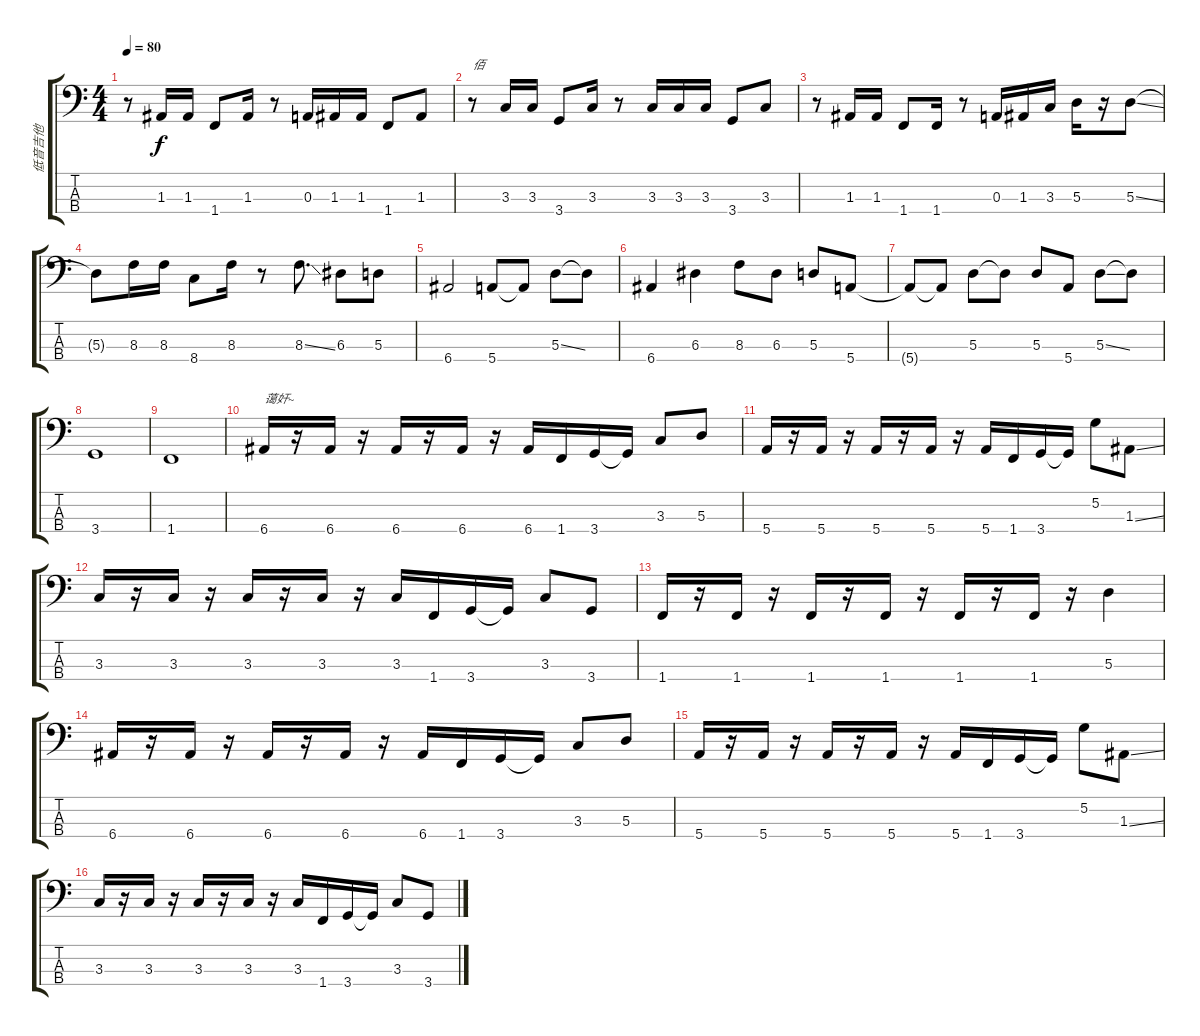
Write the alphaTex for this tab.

\track ("低音吉他 " "低音吉他 ") {instrument electricbassfinger}
\staff {score tabs}
\tuning (G2 D2 A1 E1) {hide}
\ts (4 4)
\tempo 80
\clef f4
\ks c
r.8{dy f} 1.3.16 1.3.16 1.4.8 1.3.16 r.8 0.3.16 1.3.16 1.3.16 1.4.8 1.3.8 |
r.8{txt "佰"} 3.3.16 3.3.16 3.4.8 3.3.16 r.8 3.3.16 3.3.16 3.3.16 3.4.8 3.3.8 |
r.8 1.3.16 1.3.16 1.4.8 1.4.16 r.8 0.3.16 1.3.16 3.3.16 5.3.16 r.16 5.3{ss}.8 |
5.3{t}.8 8.3.16 8.3.16 8.4.8 8.3.16 r.8 8.3{ss}.8{d} 6.3.8 5.3.8 |
6.4.2 5.4.8 5.4{t}.8 5.3{ss}.8 5.3{t}.8 |
6.4.4 6.3.4 8.3.8 6.3.8 5.3.8 5.4.8 |
5.4{t}.8 5.4{t}.8 5.3.8 5.3{t}.8 5.3.8 5.4.8 5.3{ss}.8 5.3{t}.8 |
3.4.1 |
1.4.1 |
6.4.16{txt "蔼奸~"} r.16 6.4.16 r.16 6.4.16 r.16 6.4.16 r.16 6.4.16 1.4.16 3.4.16 3.4{t}.16 3.3.8 5.3.8 |
5.4.16 r.16 5.4.16 r.16 5.4.16 r.16 5.4.16 r.16 5.4.16 1.4.16 3.4.16 3.4{t}.16 5.2.8 1.3{ss}.8 |
3.3.16 r.16 3.3.16 r.16 3.3.16 r.16 3.3.16 r.16 3.3.16 1.4.16 3.4.16 3.4{t}.16 3.3.8 3.4.8 |
1.4.16 r.16 1.4.16 r.16 1.4.16 r.16 1.4.16 r.16 1.4.16 r.16 1.4.16 r.16 5.3.4 |
6.4.16 r.16 6.4.16 r.16 6.4.16 r.16 6.4.16 r.16 6.4.16 1.4.16 3.4.16 3.4{t}.16 3.3.8 5.3.8 |
5.4.16 r.16 5.4.16 r.16 5.4.16 r.16 5.4.16 r.16 5.4.16 1.4.16 3.4.16 3.4{t}.16 5.2.8 1.3{ss}.8 |
3.3.16 r.16 3.3.16 r.16 3.3.16 r.16 3.3.16 r.16 3.3.16 1.4.16 3.4.16 3.4{t}.16 3.3.8 3.4.8
